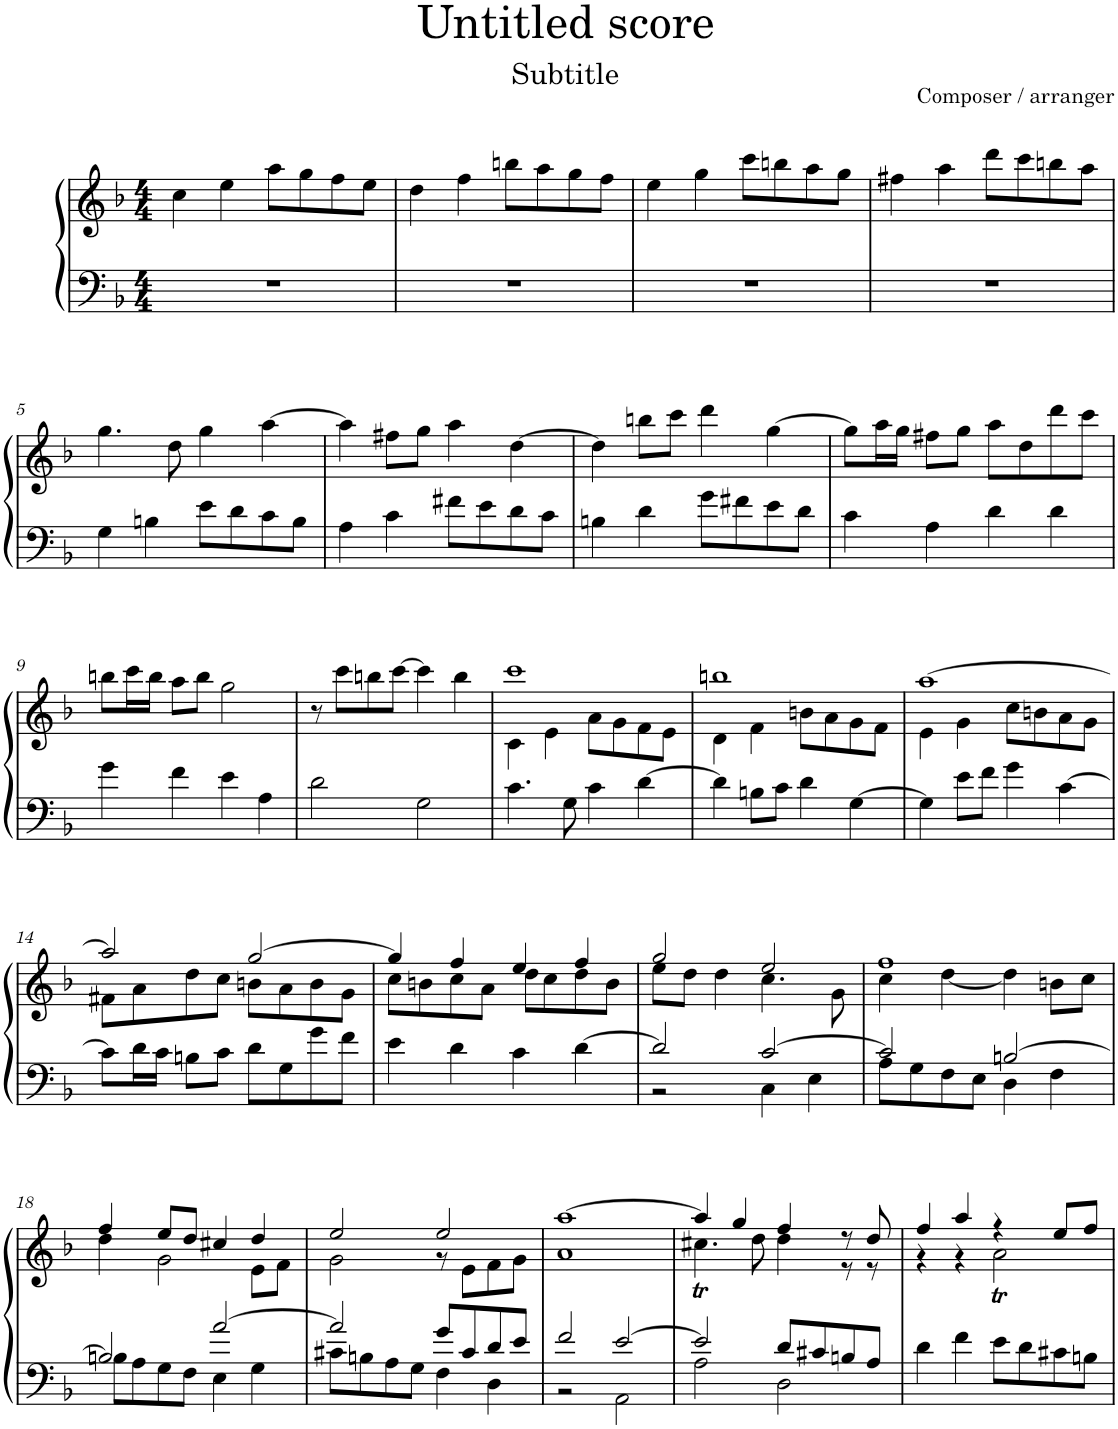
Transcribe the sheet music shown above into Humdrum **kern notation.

**kern	**kern
*part1	*part1
*staff2	*staff1
*I"Harpsichord	*
*I'Hch.	*
*clefF4	*clefG2
*k[b-]	*k[b-]
*M4/4	*M4/4
=1	=1
1r	4cc\
.	4ee\
.	8aa\L
.	8gg\
.	8ff\
.	8ee\J
=2	=2
1r	4dd\
.	4ff\
.	8bbn\L
.	8aa\
.	8gg\
.	8ff\J
=3	=3
1r	4ee\
.	4gg\
.	8ccc\L
.	8bbn\
.	8aa\
.	8gg\J
=4	=4
1r	4ff#X\
.	4aa\
.	8ddd\L
.	8ccc\
.	8bbn\
.	8aa\J
!!LO:LB:g=z
=5	=5
4G\	4.gg\
4Bn\	.
.	8dd\
8e\L	4gg\
8d\	.
8c\	[4aa\
8B\J	.
=6	=6
4A\	4aa\]
4c\	8ff#X\L
.	8gg\J
8f#X\L	4aa\
8e\	.
8d\	[4dd\
8c\J	.
=7	=7
4Bn\	4dd\]
4d\	8bbn\L
.	8ccc\J
8g\L	4ddd\
8f#X\	.
8e\	[4gg\
8d\J	.
=8	=8
4c\	8gg\L]
.	16aa\L
.	16gg\JJ
4A\	8ff#X\L
.	8gg\J
4d\	8aa\L
.	8dd\
4d\	8ddd\
.	8ccc\J
!!LO:LB:g=z
=9	=9
4g\	8bbn\L
.	16ccc\L
.	16bb\JJ
4f\	8aa\L
.	8bb\J
4e\	2gg\
4A\	.
=10	=10
2d\	8r
.	8ccc\L
.	8bbn\
.	[8ccc\J
2G\	4ccc\]
.	4bb\
=11	=11
*	*^
4.c\	1ccc	4c\
.	.	4e\
8G\	.	.
4c\	.	8a\L
.	.	8g\
[4d\	.	8f\
.	.	8e\J
=12	=12	=12
4d\]	1bbn	4d\
8Bn\L	.	4f\
8c\J	.	.
4d\	.	8bn\L
.	.	8a\
[4G\	.	8g\
.	.	8f\J
=13	=13	=13
4G\]	[1aa	4e\
8e\L	.	4g\
8f\J	.	.
4g\	.	8cc\L
.	.	8bn\
[4c\	.	8a\
.	.	8g\J
!!LO:LB:g=z	!!
=14	=14	=14
8c\L]	2aa/]	8f#X\L
16d\L	.	8a\
16c\JJ	.	.
8Bn\L	.	8dd\
8c\J	.	8cc\J
8d\L	[2gg/	8bn\L
8G\	.	8a\
8g\	.	8b\
8f\J	.	8g\J
=15	=15	=15
4e\	4gg/]	8cc\L
.	.	8bn\
4d\	4ff/	8cc\
.	.	8a\J
4c\	4ee/	8dd\L
.	.	8cc\
[4d\	4ff/	8dd\
.	.	8b\J
=16	=16	=16
*^	*	*
2d/]	2r	2gg/	8ee\L
.	.	.	8dd\J
.	.	.	4dd\
[2c/	4C\	2ee/	4.cc\
.	4E\	.	.
.	.	.	8g\
=17	=17	=17	=17
2c/]	8A\L	1ff	4cc\
.	8G\	.	.
.	8F\	.	[4dd\
.	8E\J	.	.
[2Bn/	4D\	.	4dd\]
.	4F\	.	8bn\L
.	.	.	8cc\J
!!LO:LB:g=z	!!
=18	=18	=18	=18
2B/]	8Bn\L	4ff/	4dd\
.	8A\	.	.
.	8G\	8ee/L	2g\
.	8F\J	8dd/J	.
[2a/	4E\	4cc#X/	.
.	4G\	4dd/	8e\L
.	.	.	8f\J
=19	=19	=19	=19
2a/]	8c#X\L	2ee/	2g\
.	8Bn\	.	.
.	8A\	.	.
.	8G\J	.	.
8g/L	4F\	2ee/	8r
8c#/	.	.	8e\L
8d/	4D\	.	8f\
8e/J	.	.	8g\J
=20	=20	=20	=20
2f/	2r	[1aa	1a
[2e/	2AA\	.	.
=21	=21	=21	=21
2e/]	2A\	4aa/]	4.cc#Xt\
.	.	4gg/	.
.	.	.	8dd\
8d/L	2D\	4ff/	4dd\
8c#X/	.	.	.
8Bn/	.	8r	8r
8A/J	.	8dd/	8r
*v	*v	*	*
=22	=22	=22
4d\	4ff/	4r
4f\	4aa/	4r
8e\L	4r	2at\
8d\	.	.
8c#X\	8ee/L	.
8Bn\J	8ff/J	.
*	*v	*v
=	=
*-	*-
